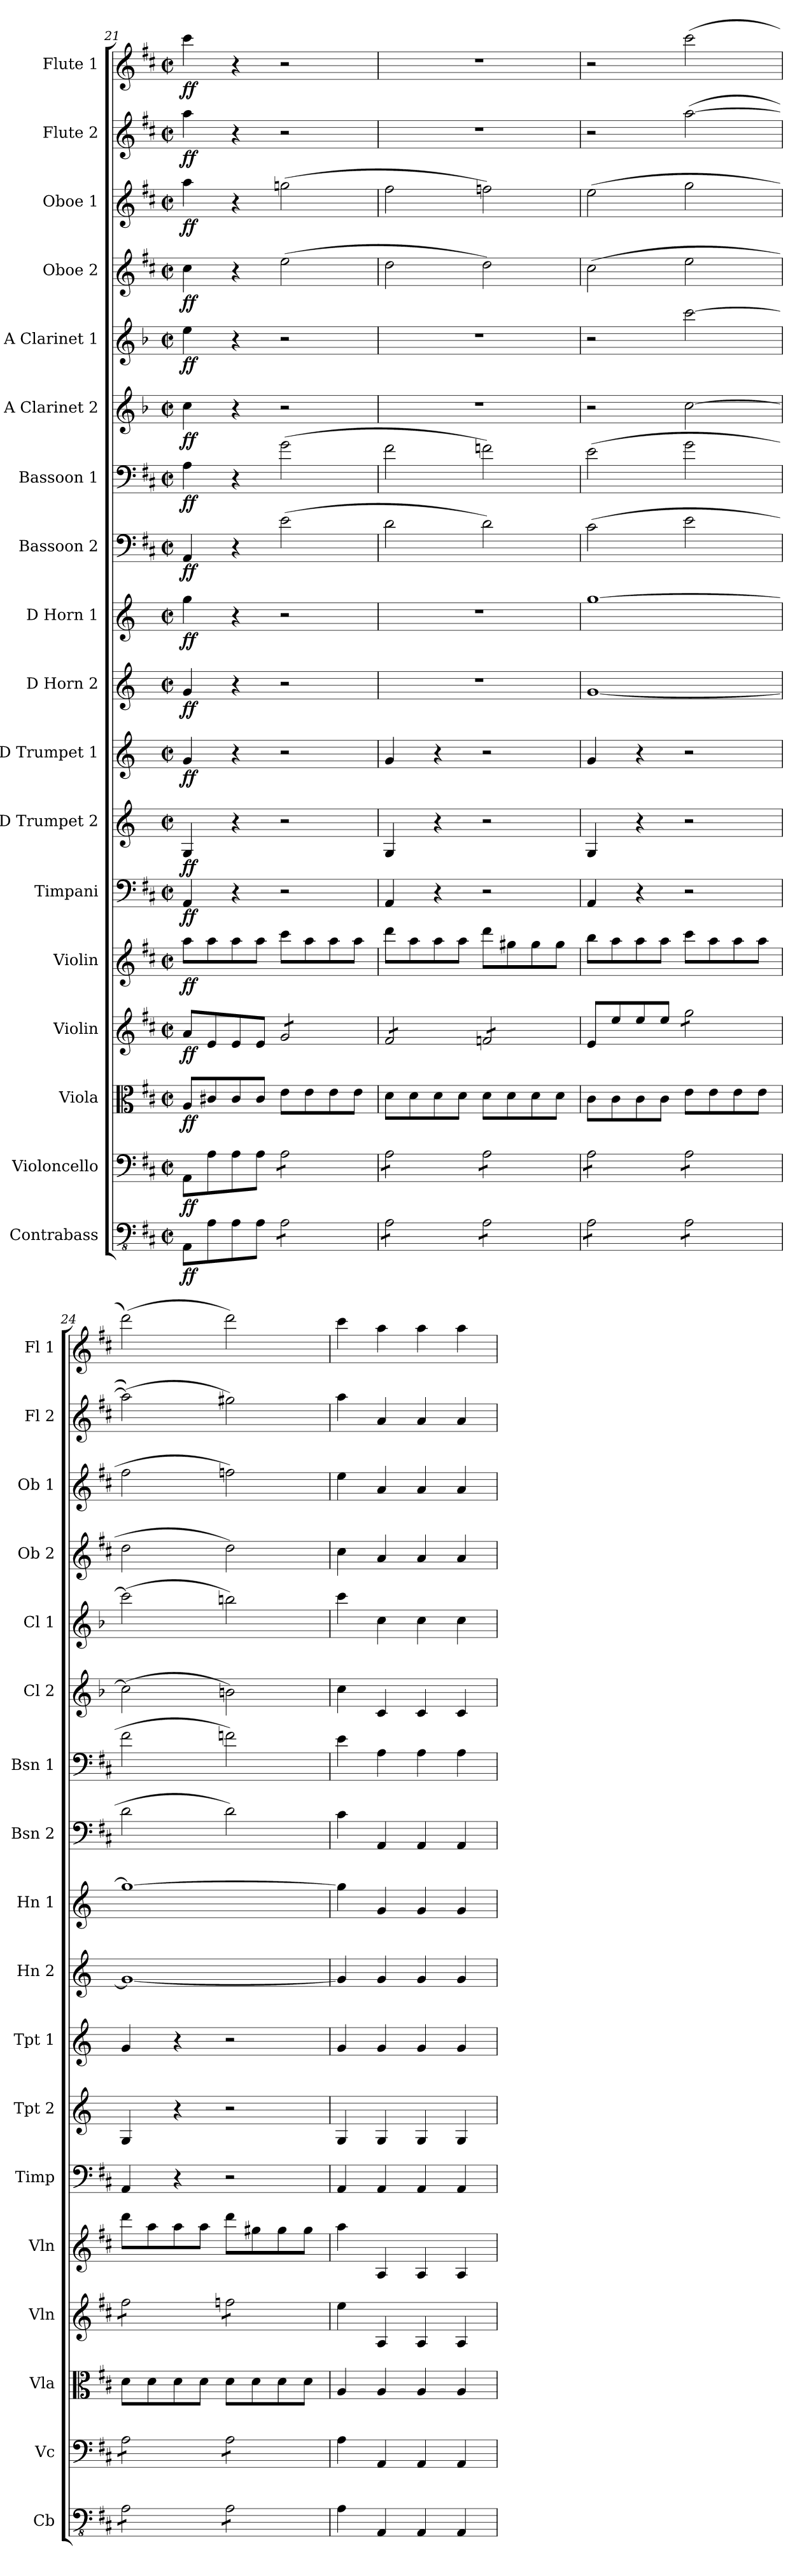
**kern	**dynam	**kern	**dynam	**kern	**dynam	**kern	**dynam	**kern	**dynam	**kern	**dynam	**kern	**dynam	**kern	**dynam	**kern	**dynam	**kern	**dynam	**kern	**dynam	**kern	**dynam	**kern	**dynam	**kern	**dynam	**kern	**dynam	**kern	**dynam	**kern	**dynam	**kern	**dynam
*part18	*part18	*part17	*part17	*part16	*part16	*part15	*part15	*part14	*part14	*part13	*part13	*part12	*part12	*part11	*part11	*part10	*part10	*part9	*part9	*part8	*part8	*part7	*part7	*part6	*part6	*part5	*part5	*part4	*part4	*part3	*part3	*part2	*part2	*part1	*part1
*staff18	*staff18	*staff17	*staff17	*staff16	*staff16	*staff15	*staff15	*staff14	*staff14	*staff13	*staff13	*staff12	*staff12	*staff11	*staff11	*staff10	*staff10	*staff9	*staff9	*staff8	*staff8	*staff7	*staff7	*staff6	*staff6	*staff5	*staff5	*staff4	*staff4	*staff3	*staff3	*staff2	*staff2	*staff1	*staff1
*I"Contrabass	*	*I"Violoncello	*	*I"Viola	*	*I"Violin	*	*I"Violin	*	*I"Timpani	*	*I"D Trumpet 2	*	*I"D Trumpet 1	*	*I"D Horn 2	*	*I"D Horn 1	*	*I"Bassoon 2	*	*I"Bassoon 1	*	*I"A Clarinet 2	*	*I"A Clarinet 1	*	*I"Oboe 2	*	*I"Oboe 1	*	*I"Flute 2	*	*I"Flute 1	*
*I'Cb	*	*I'Vc	*	*I'Vla	*	*I'Vln	*	*I'Vln	*	*I'Timp	*	*I'Tpt 2	*	*I'Tpt 1	*	*I'Hn 2	*	*I'Hn 1	*	*I'Bsn 2	*	*I'Bsn 1	*	*I'Cl 2	*	*I'Cl 1	*	*I'Ob 2	*	*I'Ob 1	*	*I'Fl 2	*	*I'Fl 1	*
*clefFv4	*	*clefF4	*	*clefC3	*	*clefG2	*	*clefG2	*	*clefF4	*	*clefG2	*	*clefG2	*	*clefG2	*	*clefG2	*	*clefF4	*	*clefF4	*	*clefG2	*	*clefG2	*	*clefG2	*	*clefG2	*	*clefG2	*	*clefG2	*
*	*	*	*	*	*	*	*	*	*	*	*	*ITrd-1c-2	*	*ITrd-1c-2	*	*ITrd6c10	*	*ITrd6c10	*	*	*	*	*	*ITrd2c3	*	*ITrd2c3	*	*	*	*	*	*	*	*	*
*k[f#c#]	*	*k[f#c#]	*	*k[f#c#]	*	*k[f#c#]	*	*k[f#c#]	*	*k[f#c#]	*	*k[f#c#]	*	*k[f#c#]	*	*k[f#c#]	*	*k[f#c#]	*	*k[f#c#]	*	*k[f#c#]	*	*k[f#c#]	*	*k[f#c#]	*	*k[f#c#]	*	*k[f#c#]	*	*k[f#c#]	*	*k[f#c#]	*
*M2/2	*	*M2/2	*	*M2/2	*	*M2/2	*	*M2/2	*	*M2/2	*	*M2/2	*	*M2/2	*	*M2/2	*	*M2/2	*	*M2/2	*	*M2/2	*	*M2/2	*	*M2/2	*	*M2/2	*	*M2/2	*	*M2/2	*	*M2/2	*
*met(c|)	*	*met(c|)	*	*met(c|)	*	*met(c|)	*	*met(c|)	*	*met(c|)	*	*met(c|)	*	*met(c|)	*	*met(c|)	*	*met(c|)	*	*met(c|)	*	*met(c|)	*	*met(c|)	*	*met(c|)	*	*met(c|)	*	*met(c|)	*	*met(c|)	*	*met(c|)	*
=21	=21	=21	=21	=21	=21	=21	=21	=21	=21	=21	=21	=21	=21	=21	=21	=21	=21	=21	=21	=21	=21	=21	=21	=21	=21	=21	=21	=21	=21	=21	=21	=21	=21	=21	=21
!	!LO:DY:b	!	!LO:DY:b	!	!LO:DY:b	!	!LO:DY:b	!	!LO:DY:b	!	!LO:DY:b	!	!LO:DY:b	!	!LO:DY:b	!	!LO:DY:b	!	!LO:DY:b	!	!LO:DY:b	!	!LO:DY:b	!	!LO:DY:b	!	!LO:DY:b	!	!LO:DY:b	!	!LO:DY:b	!	!LO:DY:b	!	!LO:DY:b
8AAA\L	ff	8AA\L	ff	8A/L	ff	8a/L	ff	8aa\L	ff	4AA/	ff	4A/	ff	4a/	ff	4A/	ff	4a\	ff	4AA/	ff	4A\	ff	4a\	ff	4cc#\	ff	4cc#\	ff	4aa\	ff	4aa\	ff	4ccc#\	ff
8AA\	.	8A\	.	8c#X/	.	8e/	.	8aa\	.	.	.	.	.	.	.	.	.	.	.	.	.	.	.	.	.	.	.	.	.	.	.	.	.	.	.
8AA\	.	8A\	.	8c#/	.	8e/	.	8aa\	.	4r	.	4r	.	4r	.	4r	.	4r	.	4r	.	4r	.	4r	.	4r	.	4r	.	4r	.	4r	.	4r	.
8AA\J	.	8A\J	.	8c#/J	.	8e/J	.	8aa\J	.	.	.	.	.	.	.	.	.	.	.	.	.	.	.	.	.	.	.	.	.	.	.	.	.	.	.
*tremolo	*	*	*	*	*	*	*	*	*	*	*	*	*	*	*	*	*	*	*	*	*	*	*	*	*	*	*	*	*	*	*	*	*	*	*
*	*	*tremolo	*	*	*	*	*	*	*	*	*	*	*	*	*	*	*	*	*	*	*	*	*	*	*	*	*	*	*	*	*	*	*	*	*
*	*	*	*	*	*	*tremolo	*	*	*	*	*	*	*	*	*	*	*	*	*	*	*	*	*	*	*	*	*	*	*	*	*	*	*	*	*
8AA\L	.	8A\L	.	8e\L	.	8g/L	.	8ccc#\L	.	2r	.	2r	.	2r	.	2r	.	2r	.	(>2e\	.	(>2g\	.	2r	.	2r	.	(>2ee\	.	(>2ggn\	.	2r	.	2r	.
8AA\	.	8A\	.	8e\	.	8g/	.	8aa\	.	.	.	.	.	.	.	.	.	.	.	.	.	.	.	.	.	.	.	.	.	.	.	.	.	.	.
8AA\	.	8A\	.	8e\	.	8g/	.	8aa\	.	.	.	.	.	.	.	.	.	.	.	.	.	.	.	.	.	.	.	.	.	.	.	.	.	.	.
8AA\J	.	8A\J	.	8e\J	.	8g/J	.	8aa\J	.	.	.	.	.	.	.	.	.	.	.	.	.	.	.	.	.	.	.	.	.	.	.	.	.	.	.
=22	=22	=22	=22	=22	=22	=22	=22	=22	=22	=22	=22	=22	=22	=22	=22	=22	=22	=22	=22	=22	=22	=22	=22	=22	=22	=22	=22	=22	=22	=22	=22	=22	=22	=22	=22
8AA\L	.	8A\L	.	8d\L	.	8f#/L	.	8ddd\L	.	4AA/	.	4A/	.	4a/	.	1r	.	1r	.	2d\	.	2f#\	.	1r	.	1r	.	2dd\	.	2ff#\	.	1r	.	1r	.
8AA\	.	8A\	.	8d\	.	8f#/	.	8aa\	.	.	.	.	.	.	.	.	.	.	.	.	.	.	.	.	.	.	.	.	.	.	.	.	.	.	.
8AA\	.	8A\	.	8d\	.	8f#/	.	8aa\	.	4r	.	4r	.	4r	.	.	.	.	.	.	.	.	.	.	.	.	.	.	.	.	.	.	.	.	.
8AA\J	.	8A\J	.	8d\J	.	8f#/J	.	8aa\J	.	.	.	.	.	.	.	.	.	.	.	.	.	.	.	.	.	.	.	.	.	.	.	.	.	.	.
8AA\L	.	8A\L	.	8d\L	.	8fn/L	.	8ddd\L	.	2r	.	2r	.	2r	.	.	.	.	.	2d\)	.	2fn\)	.	.	.	.	.	2dd\)	.	2ffn\)	.	.	.	.	.
8AA\	.	8A\	.	8d\	.	8fn/	.	8gg#X\	.	.	.	.	.	.	.	.	.	.	.	.	.	.	.	.	.	.	.	.	.	.	.	.	.	.	.
8AA\	.	8A\	.	8d\	.	8fn/	.	8gg#\	.	.	.	.	.	.	.	.	.	.	.	.	.	.	.	.	.	.	.	.	.	.	.	.	.	.	.
8AA\J	.	8A\J	.	8d\J	.	8fn/J	.	8gg#\J	.	.	.	.	.	.	.	.	.	.	.	.	.	.	.	.	.	.	.	.	.	.	.	.	.	.	.
*	*	*	*	*	*	*Xtremolo	*	*	*	*	*	*	*	*	*	*	*	*	*	*	*	*	*	*	*	*	*	*	*	*	*	*	*	*	*
=23	=23	=23	=23	=23	=23	=23	=23	=23	=23	=23	=23	=23	=23	=23	=23	=23	=23	=23	=23	=23	=23	=23	=23	=23	=23	=23	=23	=23	=23	=23	=23	=23	=23	=23	=23
8AA\L	.	8A\L	.	8c#\L	.	8e/L	.	8bb\L	.	4AA/	.	4A/	.	4a/	.	[1A	.	[1a	.	(>2c#\	.	(>2e\	.	2r	.	2r	.	(>2cc#\	.	(>2ee\	.	2r	.	2r	.
8AA\	.	8A\	.	8c#\	.	8ee/	.	8aa\	.	.	.	.	.	.	.	.	.	.	.	.	.	.	.	.	.	.	.	.	.	.	.	.	.	.	.
8AA\	.	8A\	.	8c#\	.	8ee/	.	8aa\	.	4r	.	4r	.	4r	.	.	.	.	.	.	.	.	.	.	.	.	.	.	.	.	.	.	.	.	.
8AA\J	.	8A\J	.	8c#\J	.	8ee/J	.	8aa\J	.	.	.	.	.	.	.	.	.	.	.	.	.	.	.	.	.	.	.	.	.	.	.	.	.	.	.
*	*	*	*	*	*	*tremolo	*	*	*	*	*	*	*	*	*	*	*	*	*	*	*	*	*	*	*	*	*	*	*	*	*	*	*	*	*
8AA\L	.	8A\L	.	8e\L	.	8gg\L	.	8ccc#\L	.	2r	.	2r	.	2r	.	.	.	.	.	2e\	.	2g\	.	[2a\	.	[2aa\	.	2ee\	.	2gg\	.	(<[2aa\	.	(>2ccc#\	.
8AA\	.	8A\	.	8e\	.	8gg\	.	8aa\	.	.	.	.	.	.	.	.	.	.	.	.	.	.	.	.	.	.	.	.	.	.	.	.	.	.	.
8AA\	.	8A\	.	8e\	.	8gg\	.	8aa\	.	.	.	.	.	.	.	.	.	.	.	.	.	.	.	.	.	.	.	.	.	.	.	.	.	.	.
8AA\J	.	8A\J	.	8e\J	.	8gg\J	.	8aa\J	.	.	.	.	.	.	.	.	.	.	.	.	.	.	.	.	.	.	.	.	.	.	.	.	.	.	.
!!LO:PB:g=z
=24	=24	=24	=24	=24	=24	=24	=24	=24	=24	=24	=24	=24	=24	=24	=24	=24	=24	=24	=24	=24	=24	=24	=24	=24	=24	=24	=24	=24	=24	=24	=24	=24	=24	=24	=24
8AA\L	.	8A\L	.	8d\L	.	8ff#\L	.	8ddd\L	.	4AA/	.	4A/	.	4a/	.	1A_	.	1a_	.	2d\	.	2f#\	.	(>2a\]	.	(>2aa\]	.	2dd\	.	2ff#\	.	(>2aa\])	.	(>2ddd\)	.
8AA\	.	8A\	.	8d\	.	8ff#\	.	8aa\	.	.	.	.	.	.	.	.	.	.	.	.	.	.	.	.	.	.	.	.	.	.	.	.	.	.	.
8AA\	.	8A\	.	8d\	.	8ff#\	.	8aa\	.	4r	.	4r	.	4r	.	.	.	.	.	.	.	.	.	.	.	.	.	.	.	.	.	.	.	.	.
8AA\J	.	8A\J	.	8d\J	.	8ff#\J	.	8aa\J	.	.	.	.	.	.	.	.	.	.	.	.	.	.	.	.	.	.	.	.	.	.	.	.	.	.	.
8AA\L	.	8A\L	.	8d\L	.	8ffn\L	.	8ddd\L	.	2r	.	2r	.	2r	.	.	.	.	.	2d\)	.	2fn\)	.	2g#X\)	.	2gg#X\)	.	2dd\)	.	2ffn\)	.	2gg#X\)	.	2ddd\)	.
8AA\	.	8A\	.	8d\	.	8ffn\	.	8gg#X\	.	.	.	.	.	.	.	.	.	.	.	.	.	.	.	.	.	.	.	.	.	.	.	.	.	.	.
8AA\	.	8A\	.	8d\	.	8ffn\	.	8gg#\	.	.	.	.	.	.	.	.	.	.	.	.	.	.	.	.	.	.	.	.	.	.	.	.	.	.	.
8AA\J	.	8A\J	.	8d\J	.	8ffn\J	.	8gg#\J	.	.	.	.	.	.	.	.	.	.	.	.	.	.	.	.	.	.	.	.	.	.	.	.	.	.	.
*	*	*	*	*	*	*Xtremolo	*	*	*	*	*	*	*	*	*	*	*	*	*	*	*	*	*	*	*	*	*	*	*	*	*	*	*	*	*
*	*	*Xtremolo	*	*	*	*	*	*	*	*	*	*	*	*	*	*	*	*	*	*	*	*	*	*	*	*	*	*	*	*	*	*	*	*	*
*Xtremolo	*	*	*	*	*	*	*	*	*	*	*	*	*	*	*	*	*	*	*	*	*	*	*	*	*	*	*	*	*	*	*	*	*	*	*
=25	=25	=25	=25	=25	=25	=25	=25	=25	=25	=25	=25	=25	=25	=25	=25	=25	=25	=25	=25	=25	=25	=25	=25	=25	=25	=25	=25	=25	=25	=25	=25	=25	=25	=25	=25
4AA\	.	4A\	.	4A/	.	4ee\	.	4aa\	.	4AA/	.	4A/	.	4a/	.	4A/]	.	4a\]	.	4c#\	.	4e\	.	4a\	.	4aa\	.	4cc#\	.	4ee\	.	4aa\	.	4ccc#\	.
4AAA/	.	4AA/	.	4A/	.	4A/	.	4A/	.	4AA/	.	4A/	.	4a/	.	4A/	.	4A/	.	4AA/	.	4A\	.	4A/	.	4a\	.	4a/	.	4a/	.	4a/	.	4aa\	.
4AAA/	.	4AA/	.	4A/	.	4A/	.	4A/	.	4AA/	.	4A/	.	4a/	.	4A/	.	4A/	.	4AA/	.	4A\	.	4A/	.	4a\	.	4a/	.	4a/	.	4a/	.	4aa\	.
4AAA/	.	4AA/	.	4A/	.	4A/	.	4A/	.	4AA/	.	4A/	.	4a/	.	4A/	.	4A/	.	4AA/	.	4A\	.	4A/	.	4a\	.	4a/	.	4a/	.	4a/	.	4aa\	.
=	=	=	=	=	=	=	=	=	=	=	=	=	=	=	=	=	=	=	=	=	=	=	=	=	=	=	=	=	=	=	=	=	=	=	=
*-	*-	*-	*-	*-	*-	*-	*-	*-	*-	*-	*-	*-	*-	*-	*-	*-	*-	*-	*-	*-	*-	*-	*-	*-	*-	*-	*-	*-	*-	*-	*-	*-	*-	*-	*-
